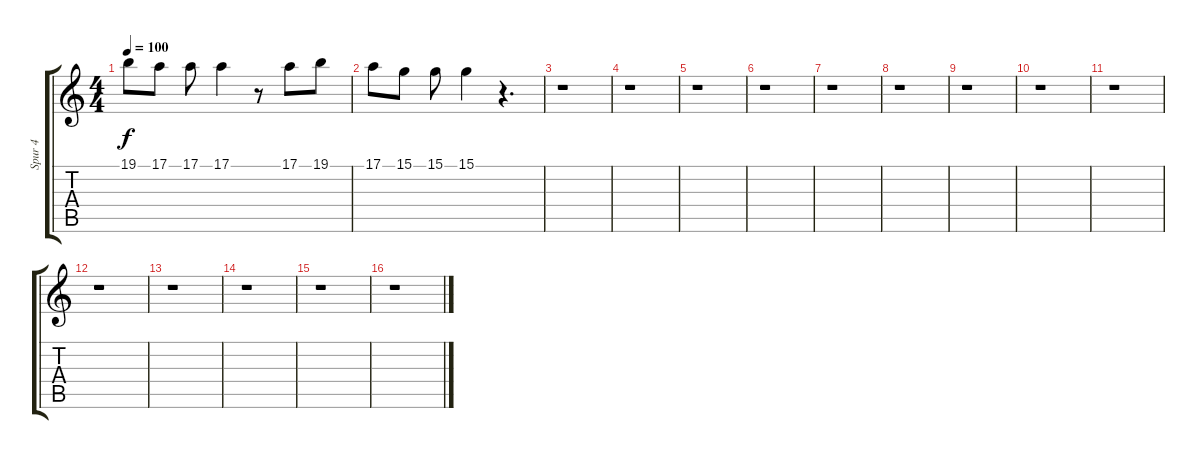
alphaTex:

\track ("Spur 4" "Spur 4") {instrument flute}
\staff {score tabs}
\tuning (E4 B3 G3 D3 A2 E2) {hide}
\ts (4 4)
\tempo 100
\clef g2
\ks c
19.1.8{dy f} 17.1.8 17.1.8 17.1.4 r.8 17.1.8 19.1.8 |
17.1.8 15.1.8 15.1.8 15.1.4 r.4{d} |
r.1 |
r.1 |
r.1 |
r.1 |
r.1 |
r.1 |
r.1 |
r.1 |
r.1 |
r.1 |
r.1 |
r.1 |
r.1 |
r.1
